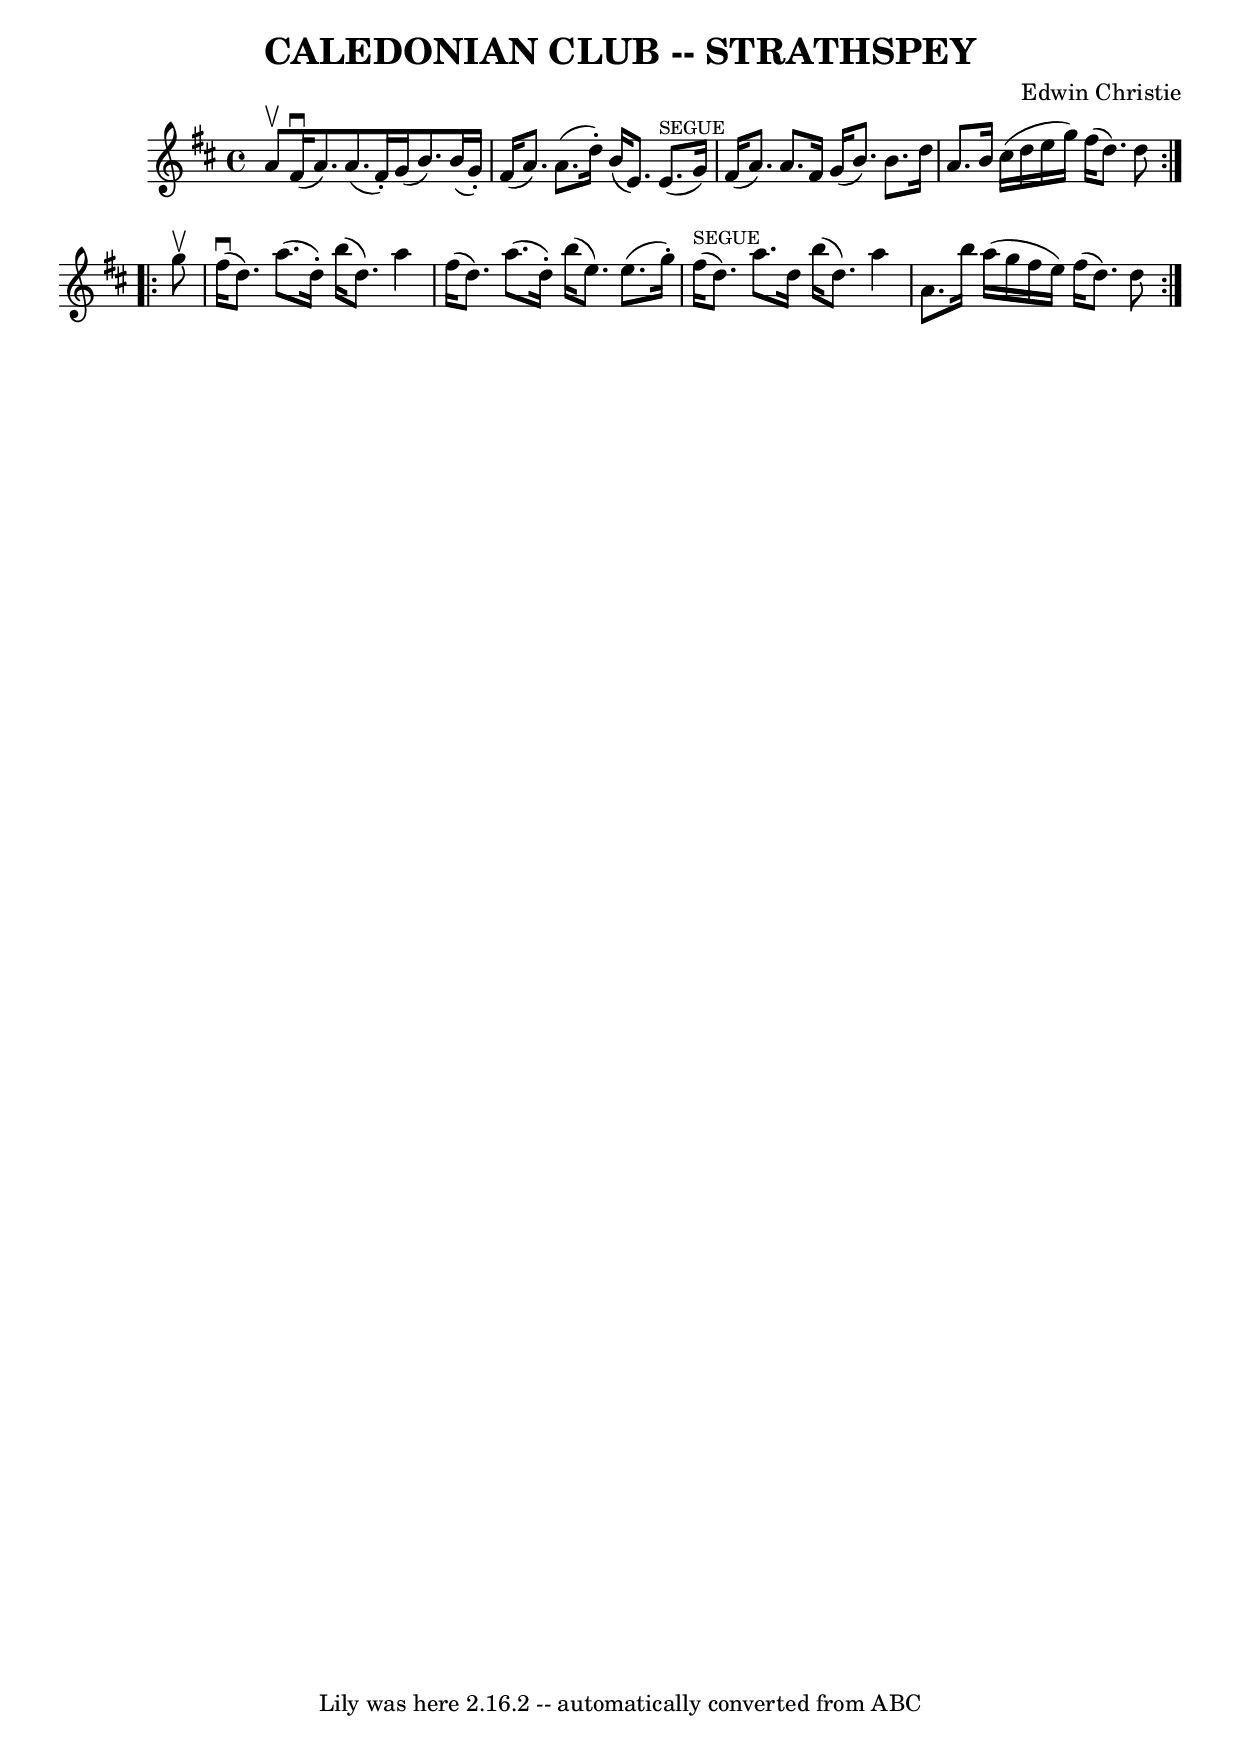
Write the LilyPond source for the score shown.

\version "2.16.2"
\include "Mammoth.ily"
\header {
  %% book = "Ryan's Mammoth Collection of Fiddle Tunes"
  composer = "Edwin Christie"
  crossRefNumber = "1"
  footnotes = ""
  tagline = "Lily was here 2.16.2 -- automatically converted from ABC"
  title = "CALEDONIAN CLUB -- STRATHSPEY"

}
voicedefault =  {



  \repeat volta 2 {

    \override Staff.TimeSignature #'style = #'C
    \time 4/4 
    \key d \major a'8^\upbow       |
    fis'16 (^\downbow   
    a'8.) a'8. (fis'16 -.) g'16 (b'8.) b'16 (g'16 -.)   
    |
    fis'16 (a'8.) a'8. (d''16 -.) b'16 (e'8.)   
    e'8.^\segue(g'16)       |
    fis'16 (a'8.) a'8. fis'16 
    g'16 (b'8.) b'8. d''16    |
    a'8. b'16 cis''16 (
    d''16 e''16 g''16) fis''16 (d''8.) d''8    
  }     

  \repeat volta 2 {
    g''8^\upbow       |
    fis''16 (^\downbow d''8.  
    -) a''8. (d''16 -.) b''16 (d''8.) a''4    |
    fis''16 (
    d''8.) a''8. (d''16 -.) b''16 (e''8.) e''8. (g''16 -. 
    -)       |
    fis''16^\segue(d''8.) a''8. d''16 b''16 (
    d''8.) a''4    |
    a'8. b''16 a''16 (g''16 fis''16    
    e''16) fis''16 (d''8.) d''8    
  }   

}

\score{
  <<

    \context Staff="default"
    {
      \voicedefault 
      
    }

  >>
  \layout {
    
  }
  \midi {
  }

}
